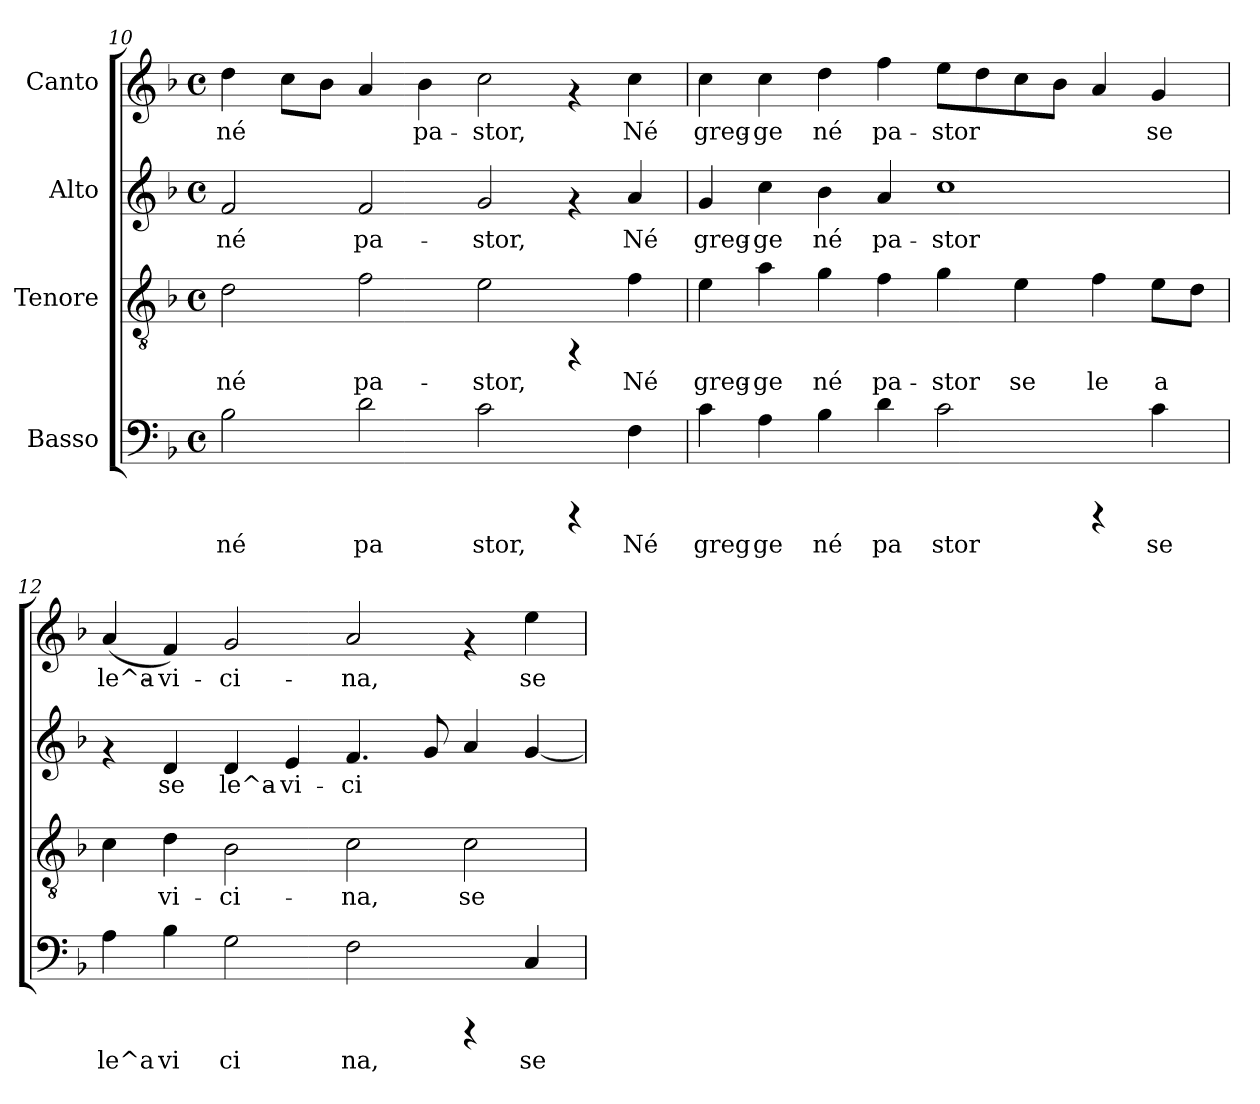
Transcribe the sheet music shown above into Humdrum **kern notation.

**kern	**text	**kern	**text	**kern	**text	**kern	**text
*part4	*part4	*part3	*part3	*part2	*part2	*part1	*part1
*staff4	*staff4	*staff3	*staff3	*staff2	*staff2	*staff1	*staff1
*I"Basso	*	*I"Tenore	*	*I"Alto	*	*I"Canto	*
*clefF4	*	*clefGv2	*	*clefG2	*	*clefG2	*
*k[b-]	*	*k[b-]	*	*k[b-]	*	*k[b-]	*
*F:	*	*F:	*	*F:	*	*F:	*
*M4/4	*	*M4/4	*	*M4/4	*	*M4/4	*
*met(c)	*	*met(c)	*	*met(c)	*	*met(c)	*
=10	=10	=10	=10	=10	=10	=10	=10
!	!LO:LY:b:cj	!	!LO:LY:b:cj	!	!LO:LY:b:cj	!	!LO:LY:b:cj
2B-\	né	2d\	né	2f/	né	4dd\	né
!	!	!	!	!	!	!	!LO:LY:b:cj
.	.	.	.	.	.	8cc\L	.
!	!	!	!	!	!	!	!LO:LY:b:cj
.	.	.	.	.	.	8b-\J	.
!	!LO:LY:b:cj	!	!LO:LY:b:cj	!	!LO:LY:b:cj	!	!LO:LY:b:cj
2d\	pa	2f\	pa-	2f/	pa-	4a/	.
!	!	!	!	!	!	!	!LO:LY:b:cj
.	.	.	.	.	.	4b-\	pa-
!	!LO:LY:b:cj	!	!LO:LY:b:cj	!	!LO:LY:b:cj	!	!LO:LY:b:cj
2c\	stor,	2e\	-stor,	2g/	-stor,	2cc\	-stor,
4rCCC	.	4rFF	.	4rf	.	4rf	.
!	!LO:LY:b:cj	!	!LO:LY:b:cj	!	!LO:LY:b:cj	!	!LO:LY:b:cj
4F\	Né	4f\	Né	4a/	Né	4cc\	Né
=11	=11	=11	=11	=11	=11	=11	=11
!	!LO:LY:b:cj	!	!LO:LY:b:cj	!	!LO:LY:b:cj	!	!LO:LY:b:cj
4c\	greg	4e\	greg-	4g/	greg-	4cc\	greg-
!	!LO:LY:b:cj	!	!LO:LY:b:cj	!	!LO:LY:b:cj	!	!LO:LY:b:cj
4A\	ge	4a\	-ge	4cc\	-ge	4cc\	-ge
!	!LO:LY:b:cj	!	!LO:LY:b:cj	!	!LO:LY:b:cj	!	!LO:LY:b:cj
4B-\	né	4g\	né	4b-\	né	4dd\	né
!	!LO:LY:b:cj	!	!LO:LY:b:cj	!	!LO:LY:b:cj	!	!LO:LY:b:cj
4d\	pa	4f\	pa-	4a/	pa-	4ff\	pa-
!	!LO:LY:b:cj	!	!LO:LY:b:cj	!	!LO:LY:b:cj	!	!LO:LY:b:cj
2c\	stor	4g\	-stor	1cc	-stor	8ee\L	-stor
!	!	!	!	!	!	!	!LO:LY:b:cj
.	.	.	.	.	.	8dd\	.
!	!	!	!LO:LY:b:cj	!	!	!	!LO:LY:b:cj
.	.	4e\	se	.	.	8cc\	.
!	!	!	!	!	!	!	!LO:LY:b:cj
.	.	.	.	.	.	8b-\J	.
!	!	!	!LO:LY:b:cj	!	!	!	!LO:LY:b:cj
4rCCC	.	4f\	le	.	.	4a/	.
!	!LO:LY:b:cj	!	!LO:LY:b:cj	!	!	!	!LO:LY:b:cj
4c\	se	8e\L	a-	.	.	4g/	se
!	!	!	!LO:LY:b:cj	!	!	!	!
.	.	8d\J	--	.	.	.	.
=12	=12	=12	=12	=12	=12	=12	=12
!	!LO:LY:b:cj	!	!LO:LY:b:cj	!	!	!	!LO:LY:b:cj
4A\	le^a	4c\	--	4rf	.	(<4a/	le^a-
!	!LO:LY:b:cj	!	!LO:LY:b:cj	!	!LO:LY:b:cj	!	!LO:LY:b:cj
4B-\	vi	4d\	-vi-	4d/	se	4f/)	-vi-
!	!LO:LY:b:cj	!	!LO:LY:b:cj	!	!LO:LY:b:cj	!	!LO:LY:b:cj
2G\	ci	2B-\	-ci-	4d/	le^a-	2g/	-ci-
!	!	!	!	!	!LO:LY:b:cj	!	!
.	.	.	.	4e/	-vi-	.	.
!	!LO:LY:b:cj	!	!LO:LY:b:cj	!	!LO:LY:b:cj	!	!LO:LY:b:cj
2F\	na,	2c\	-na,	4.f/	-ci-	2a/	-na,
!	!	!	!	!	!LO:LY:b:cj	!	!
.	.	.	.	8g/	--	.	.
!	!	!	!LO:LY:b:cj	!	!LO:LY:b:cj	!	!
4rCCC	.	2c\	se	4a/	--	4rf	.
!	!LO:LY:b:cj	!	!	!	!LO:LY:b:cj	!	!LO:LY:b:cj
4C/	se	.	.	[<4g/	--	4ee\	se
=	=	=	=	=	=	=	=
*-	*-	*-	*-	*-	*-	*-	*-
